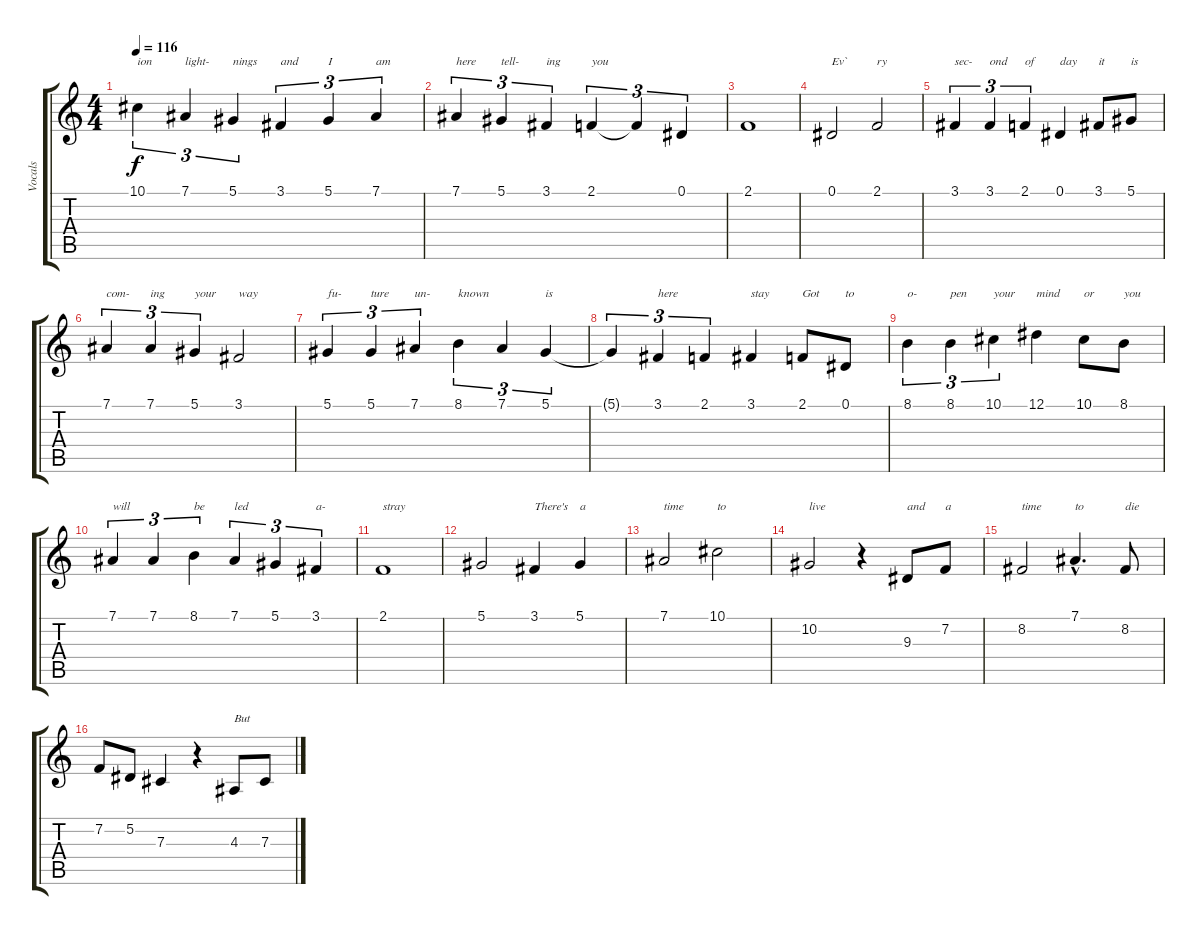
\track ("Vocals" "Vocals") {instrument synthvoice}
\staff {score tabs}
\tuning (Eb4 Bb3 Gb3 Db3 Ab2 Eb2) {hide}
\ts (4 4)
\tempo 116
\clef g2
\ks c
10.1.4{tu (3 2) txt "ion" dy f} 7.1.4{tu (3 2) txt "light-"} 5.1.4{tu (3 2) txt "nings"} 3.1.4{tu (3 2) txt "and"} 5.1.4{tu (3 2) txt "I"} 7.1.4{tu (3 2) txt "am"} |
7.1.4{tu (3 2) txt "here"} 5.1.4{tu (3 2) txt "tell-"} 3.1.4{tu (3 2) txt "ing"} 2.1.4{tu (3 2) txt "you"} 2.1{t}.4{tu (3 2)} 0.1.4{tu (3 2)} |
2.1.1 |
0.1.2{txt "Ev`"} 2.1.2{txt "ry"} |
3.1.4{tu (3 2) txt "sec-"} 3.1.4{tu (3 2) txt "ond"} 2.1.4{tu (3 2) txt "of"} 0.1.4{txt "day"} 3.1.8{txt "it"} 5.1.8{txt "is"} |
7.1.4{tu (3 2) txt "com-"} 7.1.4{tu (3 2) txt "ing"} 5.1.4{tu (3 2) txt "your"} 3.1.2{txt "way"} |
5.1.4{tu (3 2) txt "fu-"} 5.1.4{tu (3 2) txt "ture"} 7.1.4{tu (3 2) txt "un-"} 8.1.4{tu (3 2) txt "known"} 7.1.4{tu (3 2)} 5.1.4{tu (3 2) txt "is"} |
5.1{t}.4{tu (3 2)} 3.1.4{tu (3 2) txt "here"} 2.1.4{tu (3 2)} 3.1.4{txt "stay"} 2.1.8{txt "Got"} 0.1.8{txt "to"} |
8.1.4{tu (3 2) txt "o-"} 8.1.4{tu (3 2) txt "pen"} 10.1.4{tu (3 2) txt "your"} 12.1.4{txt "mind"} 10.1.8{txt "or"} 8.1.8{txt "you"} |
7.1.4{tu (3 2) txt "will"} 7.1.4{tu (3 2)} 8.1.4{tu (3 2) txt "be"} 7.1.4{tu (3 2) txt "led"} 5.1.4{tu (3 2)} 3.1.4{tu (3 2) txt "a-"} |
2.1.1{txt "stray"} |
5.1.2 3.1.4{txt "There's"} 5.1.4{txt "a"} |
7.1.2{txt "time"} 10.1.2{txt "to"} |
10.2.2{txt "live"} r.4 9.3.8{txt "and"} 7.2.8{txt "a"} |
8.2.2{txt "time"} 7.1{hac}.4{d txt "to"} 8.2.8{txt "die"} |
7.2.8 5.2.8 7.3.4 r.4 4.3.8{txt "But"} 7.3.8
